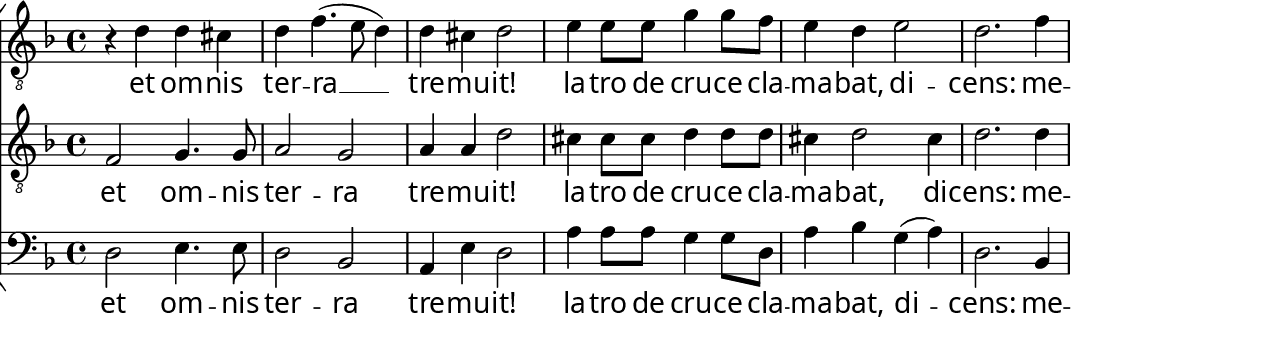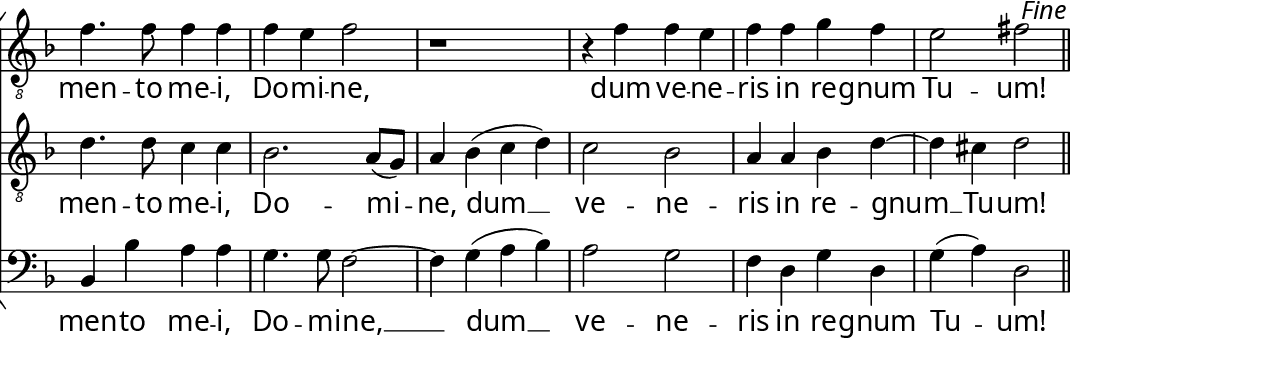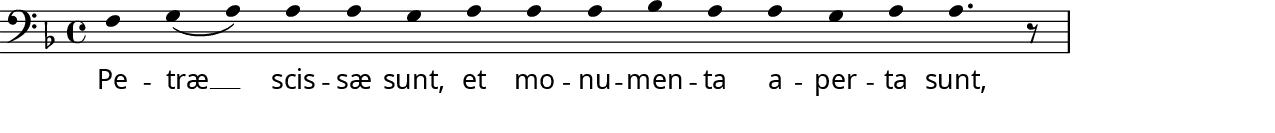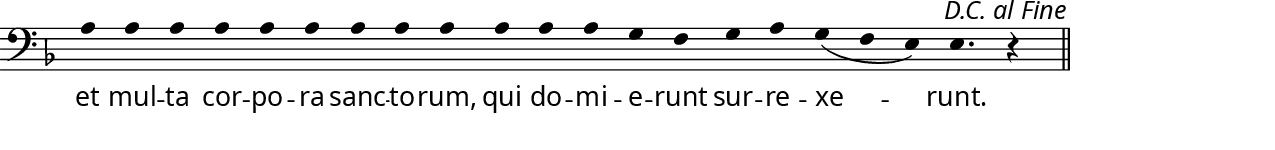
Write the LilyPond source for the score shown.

\header {
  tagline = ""
  composer = "Sean Connolly (?-)"
}
\include "english.ly"
\include "lilypond-book-preamble.ly"
\include "header.ly"

global = {
  \key f \major
  \time 4/4
}

chantMusicPre = \relative c {
  \clef "treble_8"
  \cadenzaOn
  d4 f g( a) a g f( e) e( e)
  \cadenzaOff
  \bar "|"
}

chantWordsPre = \lyricmode {
  \set fontSize = #0.5
  Ve -- lum tem -- pli scis -- sum __ est, __
}

sopMusic = \relative c' {
  \clef "treble_8"
  r4 d d cs | d f4.( e8 d4) | d cs d2 | e4 e8 e g4 g8 f | e4 d e2 | d2. f4 |
  f4. f8 f4 f | f e f2 | r1 | r4 f f e f f g f | e2 fs \bar "||"
  %\mark \markup { \musicglyph #"scripts.segno" }
    \override Score.RehearsalMark #'break-visibility = #begin-of-line-invisible
    \override Score.RehearsalMark #'self-alignment-X = #RIGHT
    \override Score . RehearsalMark #'font-shape = #'italic
    \override Score.RehearsalMark #'font-size = #0.5
    \mark "Fine"
}
sopWords = \lyricmode {
  \set fontSize = #0.5
  %\set vocalName = "2. "
  %\set shortVocalName = "2. "
  et om -- nis | ter -- ra __ | tre -- mu -- it! | la -- tro de cru -- ce cla -- ma -- bat, di -- cens: me -- men -- to me -- i, | Do -- mi -- ne, dum ve -- ne -- ris in re -- gnum | Tu -- um!
}

altoMusic = \relative c {
  \clef "treble_8"
  f2 g4. g8 | a2 g | a4 a d2 | cs4 cs8 cs d4 d8 d | cs4 d2 cs4 | d2. d4 |
  d4. d8 c4 c | bf2. a8( g) | a4 bf( c d) | c2 bf | a4 a bf d ~ | d cs d2 \bar "||" 
}

altoWords = \lyricmode {
  \set fontSize = #0.5
  et om -- nis | ter -- ra | tre -- mu -- it! | la -- tro de cru -- ce cla -- ma -- bat, di -- cens: me -- men -- to me -- i, | Do -- mi -- ne, dum __ | ve -- ne -- ris in re -- gnum __ Tu -- um!
}

bassMusic = \relative c {
  \clef bass
  d2 e4. e8 | d2 bf | a4 e' d2 | a'4 a8 a g4 g8 d | a'4 bf g( a) | d,2. bf4 |
  bf4 bf' a a | g4. g8 f2 ~ | f4 g( a bf) | a2 g2 | f4 d g d | g( a) d,2 \bar "||"
}

bassWords = \lyricmode {
  \set fontSize = #0.5
  et om -- nis | ter -- ra | tre -- mu -- it! | la -- tro de cru -- ce cla -- ma -- bat, di -- cens: me -- men -- to me -- i, | Do -- mi -- ne, __ dum __ | ve -- ne -- ris in re -- gnum | Tu -- um!

}

chantMusic = \relative c' {
  \clef "bass"
  \cadenzaOn
  f,4 g( a) a a g a a a bf a a g a a4. r8 \bar "|"
  a4 a a a a a a a a a a a g f g a g( f e) e4. r4
  \cadenzaOff \bar "||"
  \override Score.RehearsalMark #'break-visibility = #begin-of-line-invisible
    \override Score.RehearsalMark #'self-alignment-X = #RIGHT
    \override Score . RehearsalMark #'font-shape = #'italic
    \override Score.RehearsalMark #'font-size = #0.5
    \mark "D.C. al Fine"
}


chantWords = \lyricmode {
  Pe -- træ __ scis -- sæ sunt, et mo -- nu -- men -- ta a -- per -- ta sunt,
  et mul -- ta cor -- po -- ra sanc -- to -- rum, qui do -- mi -- e -- runt sur -- re -- xe -- runt.
}

%altoWords = \lyricmode {
%  \override StanzaNumber #'font-name = #"Garamond Premier Pro"
%  \override LyricText #'font-name = #"Garamond Premier Pro"
%}

\score {
  \new ChoirStaff <<
    \new Staff = "chantPre" <<
      \new Voice = "chantPre" \with {
      \remove "Stem_engraver"
    } {
        << \global \chantMusicPre >>
      }
    >>
    \new Lyrics = "chantPre"
    \context Lyrics = "chantPre" \lyricsto "chantPre" \chantWordsPre
  >>
  \layout {
    \context {
      \Staff
    }
  }
}

\score {
  \new ChoirStaff <<
%    \new Lyrics = "sopranos"
    \new Staff = "women" <<
      \new Voice = "sopranos"{
%        \voiceOne
        << \global \sopMusic >>
      }
%      \new Voice = "altos" {
%        \voiceTwo
%        << \global \altoMusic >>
%      }
    >>
    \new Lyrics = "sopranos"

    \new Staff = "women2" <<
      \new Voice = "altos" {
%        \voiceTwo
        << \global \altoMusic >>
      }
    >>
    \new Lyrics = "altos"
    
    \new Staff = "men" <<
      %\new Lyrics = "bass"
      \new Voice = "bass" {
%        \voiceOne
        << \global \bassMusic >>
      }
    >>
    \context Lyrics = "sopranos" \lyricsto "sopranos" \sopWords
    \context Lyrics = "altos" \lyricsto "altos" \altoWords
    \context Lyrics = "bass" \lyricsto "bass" \bassWords
  >>
  \layout {
    \context {
      \Staff
    }
  }
}

\score {
  \new ChoirStaff <<
    \new Staff = "chant" <<
      \new Voice = "chant" \with {
      \remove "Stem_engraver"
    } {
        << \global \chantMusic >>
      }
    >>
    \new Lyrics = "chant"
    \context Lyrics = "chant" \lyricsto "chant" \chantWords
  >>
  \layout {
    \context {
      \Staff
    }
  }
}

